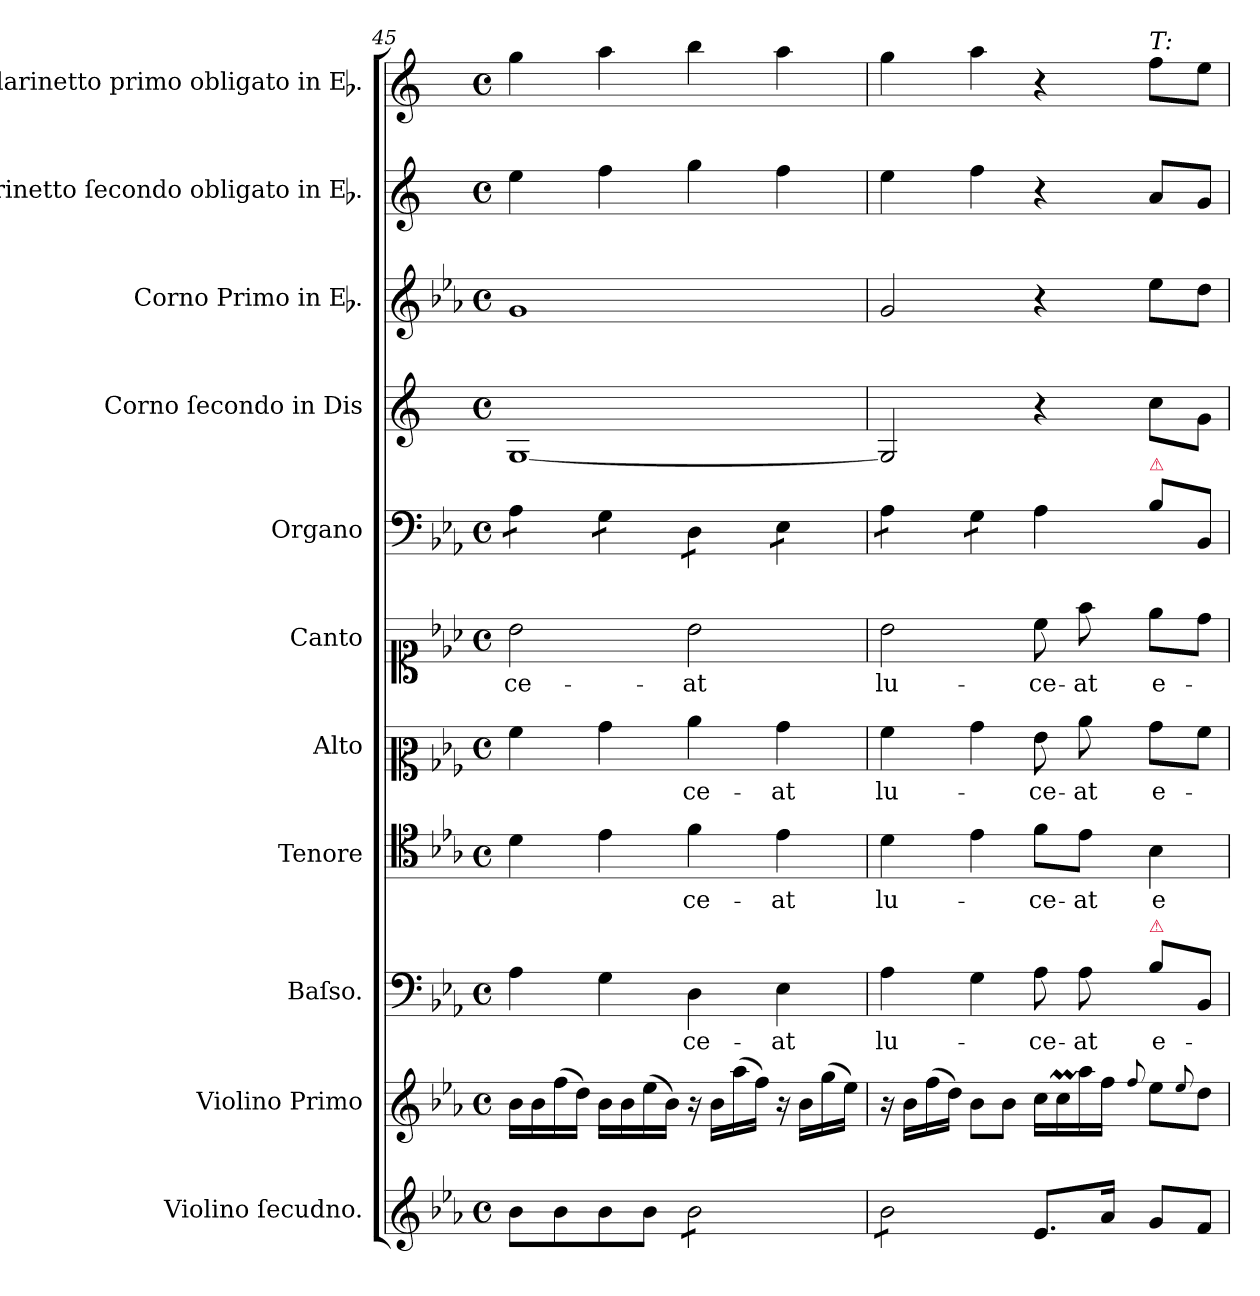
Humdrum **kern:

**kern	**kern	**kern	**text	**kern	**text	**kern	**text	**kern	**text	**kern	**kern	**kern	**kern	**kern
*part11	*part10	*part9	*part9	*part8	*part8	*part7	*part7	*part6	*part6	*part5	*part4	*part3	*part2	*part1
*staff11	*staff10	*staff9	*staff9	*staff8	*staff8	*staff7	*staff7	*staff6	*staff6	*staff5	*staff4	*staff3	*staff2	*staff1
*I"Violino ſecudno.	*I"Violino Primo	*I"Baſso.	*	*I"Tenore	*	*I"Alto	*	*I"Canto	*	*I"Organo	*I"Corno ſecondo in Dis	*I"Corno Primo in Eb.	*I"Clarinetto ſecondo obligato in Eb.	*I"Clarinetto primo obligato in Eb.
*I'vl 2	*I'vl 1	*I'B	*	*I'T	*	*I'A	*	*	*	*I'org	*	*	*	*
*clefG2	*clefG2	*clefF4	*	*clefC4	*	*clefC2	*	*clefC1	*	*clefF4	*clefG2	*clefG2	*clefG2	*clefG2
*	*	*	*	*	*	*	*	*	*	*	*ITrd5c9	*ITrd5c9	*ITrd-2c-3	*ITrd-2c-3
*k[b-e-a-]	*k[b-e-a-]	*k[b-e-a-]	*	*k[b-e-a-]	*	*k[b-e-a-]	*	*k[b-e-a-]	*	*k[b-e-a-]	*k[b-e-a-]	*k[b-e-a-d-g-c-]	*k[b-e-a-]	*k[b-e-a-]
*E-:	*E-:	*E-:	*	*E-:	*	*E-:	*	*E-:	*	*E-:	*E-:	*	*E-:	*E-:
*M4/4	*M4/4	*M4/4	*	*M4/4	*	*M4/4	*	*M4/4	*	*M4/4	*M4/4	*M4/4	*M4/4	*M4/4
*met(c)	*met(c)	*met(c)	*	*met(c)	*	*met(c)	*	*met(c)	*	*met(c)	*met(c)	*met(c)	*met(c)	*met(c)
=45	=45	=45	=45	=45	=45	=45	=45	=45	=45	=45	=45	=45	=45	=45
*	*	*	*	*	*	*	*	*	*	*tremolo	*	*	*	*
8b-\L	16b-\LL	4A-\	.	4d\	.	4a-\	.	2b-\	-ce-	8A-\L	[1BB-	1B-	4gg\	4bb-\
.	16b-\	.	.	.	.	.	.	.	.	.	.	.	.	.
8b-\	(16ff\	.	.	.	.	.	.	.	.	8A-\J	.	.	.	.
.	16dd\JJ)	.	.	.	.	.	.	.	.	.	.	.	.	.
8b-\	16b-\LL	4G\	.	4e-\	.	4b-\	.	.	.	8G\L	.	.	4aa-\	4ccc\
.	16b-\	.	.	.	.	.	.	.	.	.	.	.	.	.
8b-\J	(16ee-\	.	.	.	.	.	.	.	.	8G\J	.	.	.	.
.	16b-\JJ)	.	.	.	.	.	.	.	.	.	.	.	.	.
*tremolo	*	*	*	*	*	*	*	*	*	*	*	*	*	*
8b-\L	16r	4D\	-ce-	4f\	-ce-	4cc\	-ce-	2b-\	-at	8D\L	.	.	4bb-\	4ddd\
.	16b-\LL	.	.	.	.	.	.	.	.	.	.	.	.	.
8b-\	(16aa-\	.	.	.	.	.	.	.	.	8D\J	.	.	.	.
.	16ff\JJ)	.	.	.	.	.	.	.	.	.	.	.	.	.
8b-\	16r	4E-\	-at	4e-\	-at	4b-\	-at	.	.	8E-\L	.	.	4aa-\	4ccc\
.	16b-\LL	.	.	.	.	.	.	.	.	.	.	.	.	.
8b-\J	(16gg\	.	.	.	.	.	.	.	.	8E-\J	.	.	.	.
.	16ee-\JJ)	.	.	.	.	.	.	.	.	.	.	.	.	.
=46	=46	=46	=46	=46	=46	=46	=46	=46	=46	=46	=46	=46	=46	=46
8b-\L	16r	4A-\	lu-	4d\	lu-	4a-\	lu-	2b-\	lu-	8A-\L	2BB-/]	2B-/	4gg\	4bb-\
.	16b-\LL	.	.	.	.	.	.	.	.	.	.	.	.	.
8b-\	(16ff\	.	.	.	.	.	.	.	.	8A-\J	.	.	.	.
.	16dd\JJ)	.	.	.	.	.	.	.	.	.	.	.	.	.
8b-\	8b-\L	4G\	.	4e-\	.	4b-\	.	.	.	8G\L	.	.	4aa-\	4ccc\
8b-\J	8b-\J	.	.	.	.	.	.	.	.	8G\J	.	.	.	.
*	*	*	*	*	*	*	*	*	*	*Xtremolo	*	*	*	*
*Xtremolo	*	*	*	*	*	*	*	*	*	*	*	*	*	*
8.e-/L	16cc\LL	8A-\	-ce-	8f\L	-ce-	8g\	-ce-	8cc\	-ce-	4A-\	4r	4r	4r	4r
.	16ccM\	.	.	.	.	.	.	.	.	.	.	.	.	.
.	16aa-\	8A-\	-at	8e-\J	-at	8cc\	-at	8ff\	-at	.	.	.	.	.
16a-/Jk	16ff\JJ	.	.	.	.	.	.	.	.	.	.	.	.	.
.	8qqff/	.	.	.	.	.	.	.	.	.	.	.	.	.
!	!	!	!	!	!	!	!	!	!	!	!	!	!	!LO:TX:a:i:t=T&colon;
!	!	!	!	!	!	!	!	!	!	!LO:TX:a:color=crimson:t=⚠	!	!	!	!
!	!	!LO:TX:a:color=crimson:t=⚠	!	!	!	!	!	!	!	!	!	!	!	!
8g/L	8ee-\L	8B-\L	e-	4B-\	e-	8b-\L	e-	8ee-\L	e-	8B-\L	8e-\L	8g-\L	8cc/L	8aa-\L
.	8qqee-/	.	.	.	.	.	.	.	.	.	.	.	.	.
8f/J	8dd\J	8BB-/J	.	.	.	8a-\J	.	8dd\J	.	8BB-/J	8B-\J	8f\J	8b-/J	8gg\J
=	=	=	=	=	=	=	=	=	=	=	=	=	=	=
*-	*-	*-	*-	*-	*-	*-	*-	*-	*-	*-	*-	*-	*-	*-
